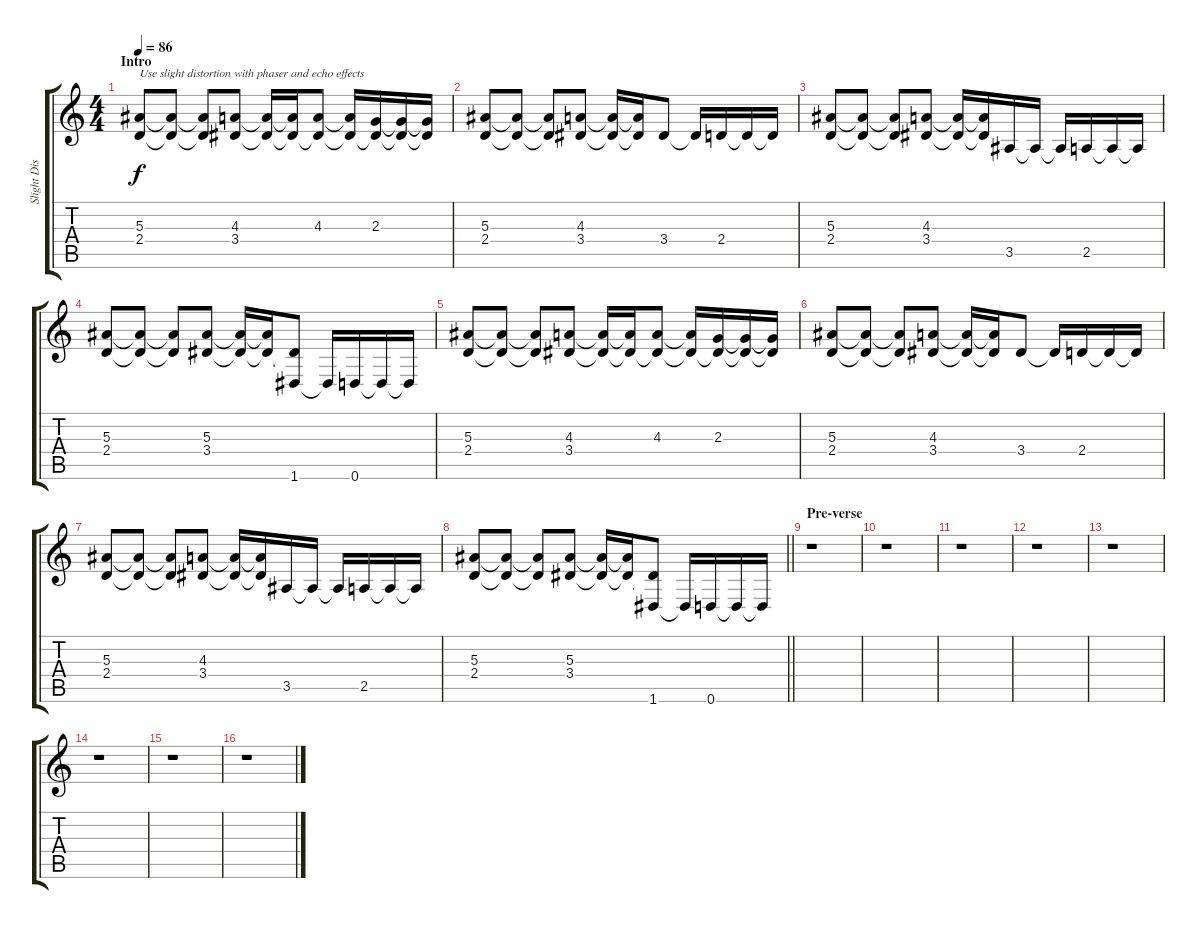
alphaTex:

\track ("Slight Distortion Guitar" "Slight Dis") {instrument electricguitarclean}
\staff {score tabs}
\tuning (D4 A3 F3 C3 G2 D2) {hide}
\ts (4 4)
\section ("" "Intro")
\tempo 86
\clef g2
\ks c
(5.3 2.4).8{txt "Use slight distortion with phaser and echo effects" dy f instrument electricguitarclean} (5.3{t} 2.4{t}).8 (5.3{t} 2.4{t}).8 (4.3 3.4).8 (4.3{t} 3.4{t}).16 (4.3{t} 3.4{t}).16 (4.3 3.4{t}).8 (4.3{t} 3.4{t}).16 (2.3 3.4{t}).16 (2.3{t} 3.4{t}).16 (2.3{t} 3.4{t}).16 |
(5.3 2.4).8 (5.3{t} 2.4{t}).8 (5.3{t} 2.4{t}).8 (4.3 3.4).8 (4.3{t} 3.4{t}).16 (4.3{t} 3.4{t}).16 3.4.8 3.4{t}.16 2.4.16 2.4{t}.16 2.4{t}.16 |
(5.3 2.4).8 (5.3{t} 2.4{t}).8 (5.3{t} 2.4{t}).8 (4.3 3.4).8 (4.3{t} 3.4{t}).16 (4.3{t} 3.4{t}).16 3.5.16 3.5{t}.16 3.5{t}.16 2.5.16 2.5{t}.16 2.5{t}.16 |
(5.3 2.4).8 (5.3{t} 2.4{t}).8 (5.3{t} 2.4{t}).8 (5.3 3.4).8 (5.3{t} 3.4{t}).16 (5.3{t} 3.4{t}).16 (3.4{t} 1.6).8 1.6{t}.16 0.6.16 0.6{t}.16 0.6{t}.16 |
(5.3 2.4).8 (5.3{t} 2.4{t}).8 (5.3{t} 2.4{t}).8 (4.3 3.4).8 (4.3{t} 3.4{t}).16 (4.3{t} 3.4{t}).16 (4.3 3.4{t}).8 (4.3{t} 3.4{t}).16 (2.3 3.4{t}).16 (2.3{t} 3.4{t}).16 (2.3{t} 3.4{t}).16 |
(5.3 2.4).8 (5.3{t} 2.4{t}).8 (5.3{t} 2.4{t}).8 (4.3 3.4).8 (4.3{t} 3.4{t}).16 (4.3{t} 3.4{t}).16 3.4.8 3.4{t}.16 2.4.16 2.4{t}.16 2.4{t}.16 |
(5.3 2.4).8 (5.3{t} 2.4{t}).8 (5.3{t} 2.4{t}).8 (4.3 3.4).8 (4.3{t} 3.4{t}).16 (4.3{t} 3.4{t}).16 3.5.16 3.5{t}.16 3.5{t}.16 2.5.16 2.5{t}.16 2.5{t}.16 |
\barLineRight lightlight
(5.3 2.4).8 (5.3{t} 2.4{t}).8 (5.3{t} 2.4{t}).8 (5.3 3.4).8 (5.3{t} 3.4{t}).16 (5.3{t} 3.4{t}).16 (3.4{t} 1.6).8 1.6{t}.16 0.6.16 0.6{t}.16 0.6{t}.16 |
\section ("" "Pre-verse")
r.1 |
r.1 |
r.1 |
r.1 |
r.1 |
r.1 |
r.1 |
r.1
